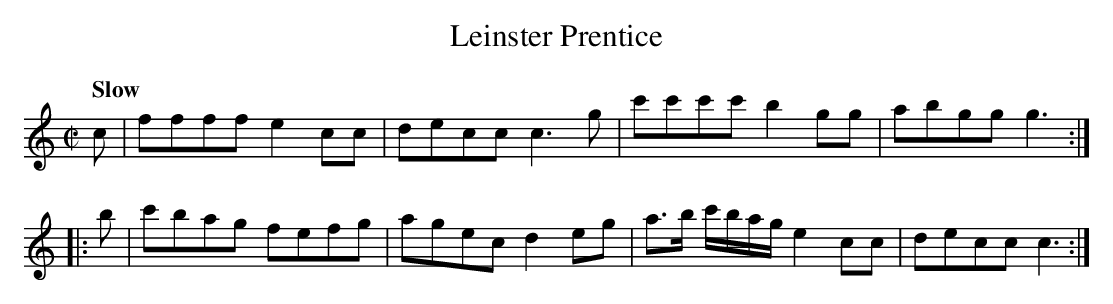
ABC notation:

X:1
T:Leinster Prentice
M:C|
L:1/8
Q:"Slow"
K:C
c|ffff e2 cc|decc c3g|c'c'c'c' b2 gg|abgg g3:|
|:b|c'bag fefg|agec d2 eg|a>b  c'/b/a/g/ e2 cc|decc c3:|]
